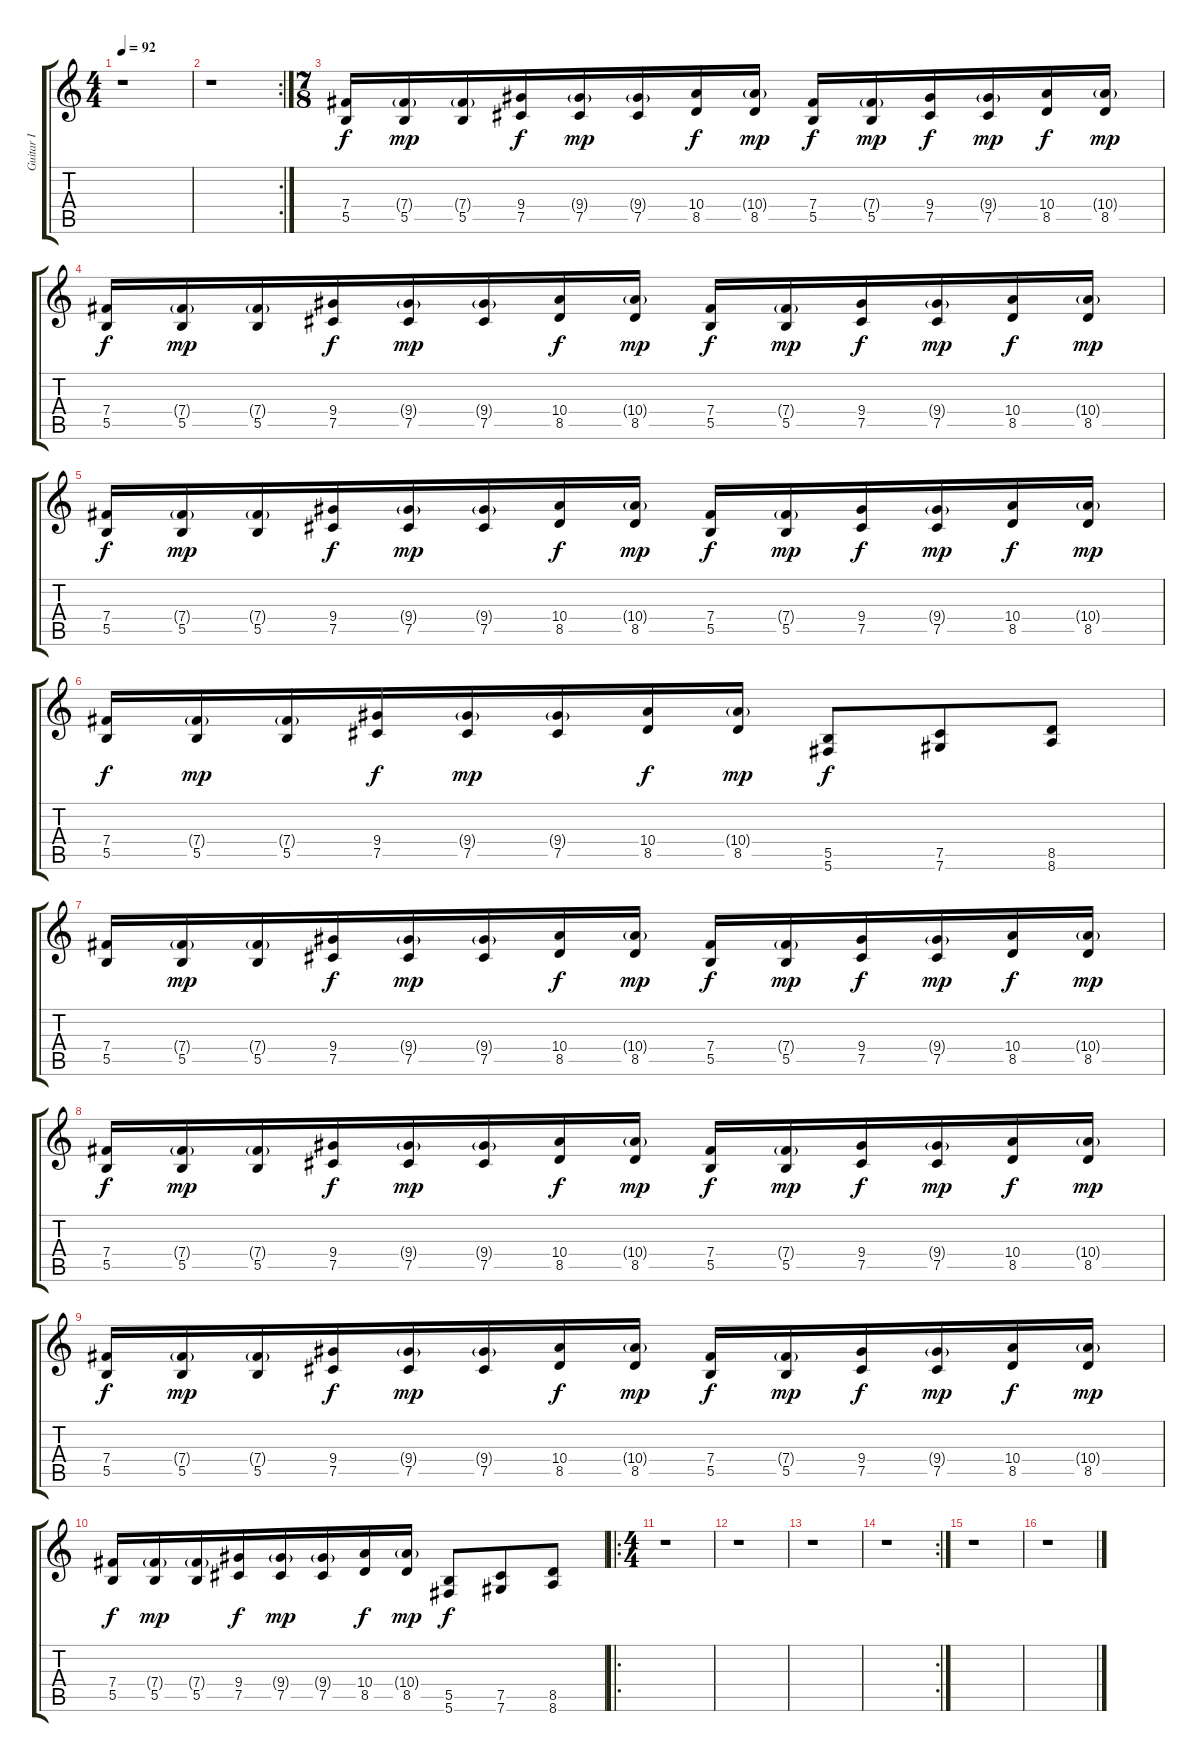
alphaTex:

\track ("Guitar I" "Guitar I") {instrument distortionguitar}
\staff {score tabs}
\tuning (Db4 Ab3 E3 B2 Gb2 Db2) {hide}
\ts (4 4)
\tempo 92
\clef g2
\ks c
r.1{dy f} |
\rc 2
r.1 |
\ts (7 8)
(7.4 5.5).16 (7.4{g} 5.5).16{dy mp} (7.4{g} 5.5).16 (9.4 7.5).16{dy f} (9.4{g} 7.5).16{dy mp} (9.4{g} 7.5).16 (10.4 8.5).16{dy f} (10.4{g} 8.5).16{dy mp} (7.4 5.5).16{dy f} (7.4{g} 5.5).16{dy mp} (9.4 7.5).16{dy f} (9.4{g} 7.5).16{dy mp} (10.4 8.5).16{dy f} (10.4{g} 8.5).16{dy mp} |
(7.4 5.5).16{dy f} (7.4{g} 5.5).16{dy mp} (7.4{g} 5.5).16 (9.4 7.5).16{dy f} (9.4{g} 7.5).16{dy mp} (9.4{g} 7.5).16 (10.4 8.5).16{dy f} (10.4{g} 8.5).16{dy mp} (7.4 5.5).16{dy f} (7.4{g} 5.5).16{dy mp} (9.4 7.5).16{dy f} (9.4{g} 7.5).16{dy mp} (10.4 8.5).16{dy f} (10.4{g} 8.5).16{dy mp} |
(7.4 5.5).16{dy f} (7.4{g} 5.5).16{dy mp} (7.4{g} 5.5).16 (9.4 7.5).16{dy f} (9.4{g} 7.5).16{dy mp} (9.4{g} 7.5).16 (10.4 8.5).16{dy f} (10.4{g} 8.5).16{dy mp} (7.4 5.5).16{dy f} (7.4{g} 5.5).16{dy mp} (9.4 7.5).16{dy f} (9.4{g} 7.5).16{dy mp} (10.4 8.5).16{dy f} (10.4{g} 8.5).16{dy mp} |
(7.4 5.5).16{dy f} (7.4{g} 5.5).16{dy mp} (7.4{g} 5.5).16 (9.4 7.5).16{dy f} (9.4{g} 7.5).16{dy mp} (9.4{g} 7.5).16 (10.4 8.5).16{dy f} (10.4{g} 8.5).16{dy mp} (5.5 5.6).8{dy f} (7.5 7.6).8 (8.5 8.6).8 |
(7.4 5.5).16 (7.4{g} 5.5).16{dy mp} (7.4{g} 5.5).16 (9.4 7.5).16{dy f} (9.4{g} 7.5).16{dy mp} (9.4{g} 7.5).16 (10.4 8.5).16{dy f} (10.4{g} 8.5).16{dy mp} (7.4 5.5).16{dy f} (7.4{g} 5.5).16{dy mp} (9.4 7.5).16{dy f} (9.4{g} 7.5).16{dy mp} (10.4 8.5).16{dy f} (10.4{g} 8.5).16{dy mp} |
(7.4 5.5).16{dy f} (7.4{g} 5.5).16{dy mp} (7.4{g} 5.5).16 (9.4 7.5).16{dy f} (9.4{g} 7.5).16{dy mp} (9.4{g} 7.5).16 (10.4 8.5).16{dy f} (10.4{g} 8.5).16{dy mp} (7.4 5.5).16{dy f} (7.4{g} 5.5).16{dy mp} (9.4 7.5).16{dy f} (9.4{g} 7.5).16{dy mp} (10.4 8.5).16{dy f} (10.4{g} 8.5).16{dy mp} |
(7.4 5.5).16{dy f} (7.4{g} 5.5).16{dy mp} (7.4{g} 5.5).16 (9.4 7.5).16{dy f} (9.4{g} 7.5).16{dy mp} (9.4{g} 7.5).16 (10.4 8.5).16{dy f} (10.4{g} 8.5).16{dy mp} (7.4 5.5).16{dy f} (7.4{g} 5.5).16{dy mp} (9.4 7.5).16{dy f} (9.4{g} 7.5).16{dy mp} (10.4 8.5).16{dy f} (10.4{g} 8.5).16{dy mp} |
(7.4 5.5).16{dy f} (7.4{g} 5.5).16{dy mp} (7.4{g} 5.5).16 (9.4 7.5).16{dy f} (9.4{g} 7.5).16{dy mp} (9.4{g} 7.5).16 (10.4 8.5).16{dy f} (10.4{g} 8.5).16{dy mp} (5.5 5.6).8{dy f} (7.5 7.6).8 (8.5 8.6).8 |
\ro
\ts (4 4)
r.1 |
r.1 |
r.1 |
\rc 2
r.1 |
r.1 |
r.1
